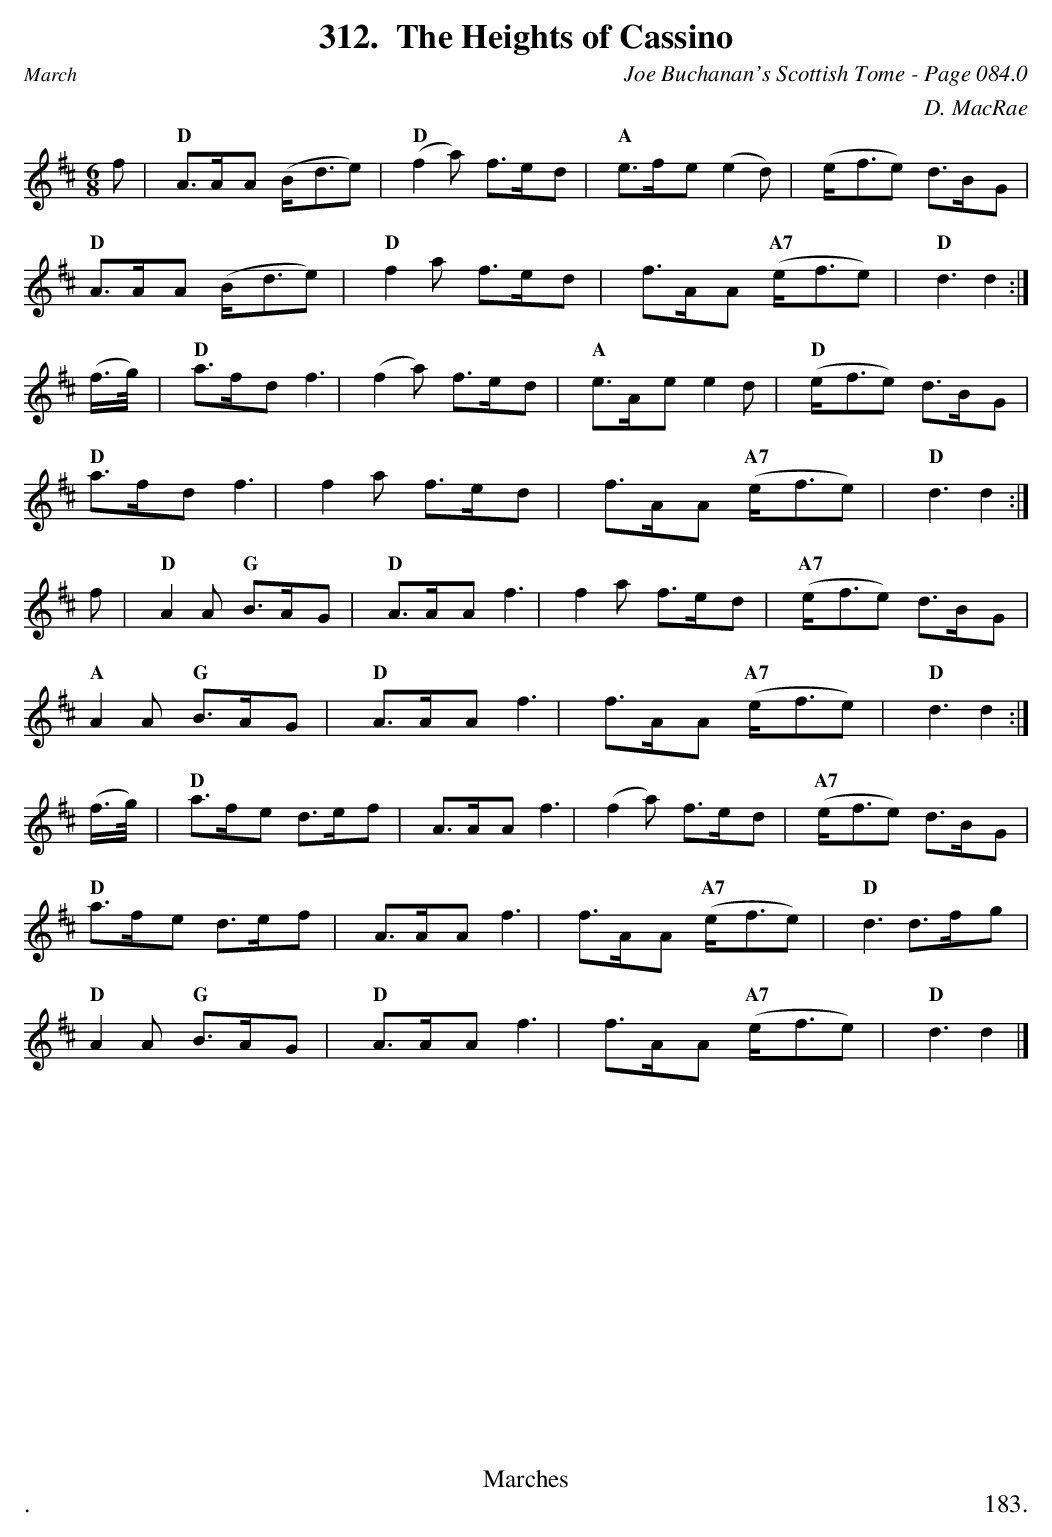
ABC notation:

X:1
T:Heights of Cassino, The
C:Joe Buchanan's Scottish Tome - Page 084.0
C:D. MacRae
L:1/8
M:6/8
K:Dmaj
f|"D"A>AA (B<de)|"D"(f2a) f>ed|"A"e>fe (e2d)|(e<fe) d>BG|
"D"A>AA (B<de)|"D"f2a f>ed|f>AA ("A7"e<fe)|"D"d3 d2 :|
(f/>g/)|"D"a>fd f3|(f2a) f>ed|"A"e>Ae e2 d|("D"e<fe) d>BG|
"D"a>fd f3|f2a f>ed|f>AA ("A7"e<fe)|"D"d3 d2 :|
f|"D"A2 A "G"B>AG|"D"A>AA f3|f2a f>ed|"A7"(e<fe) d>BG|
"A"A2 A "G"B>AG|"D"A>AA f3|f>AA "A7"(e<fe)|"D"d3 d2 :|
(f/>g/)|"D"a>fe d>ef|A>AA f3|(f2a) f>ed|("A7"e<fe) d>BG|
"D"a>fe d>ef|A>AA f3|f>AA ("A7"e<fe)|"D"d3 d>fg |
"D"A2 A "G"B>AG|"D"A>AA f3|f>AA "A7"(e<fe)|"D"d3 d2 |]
